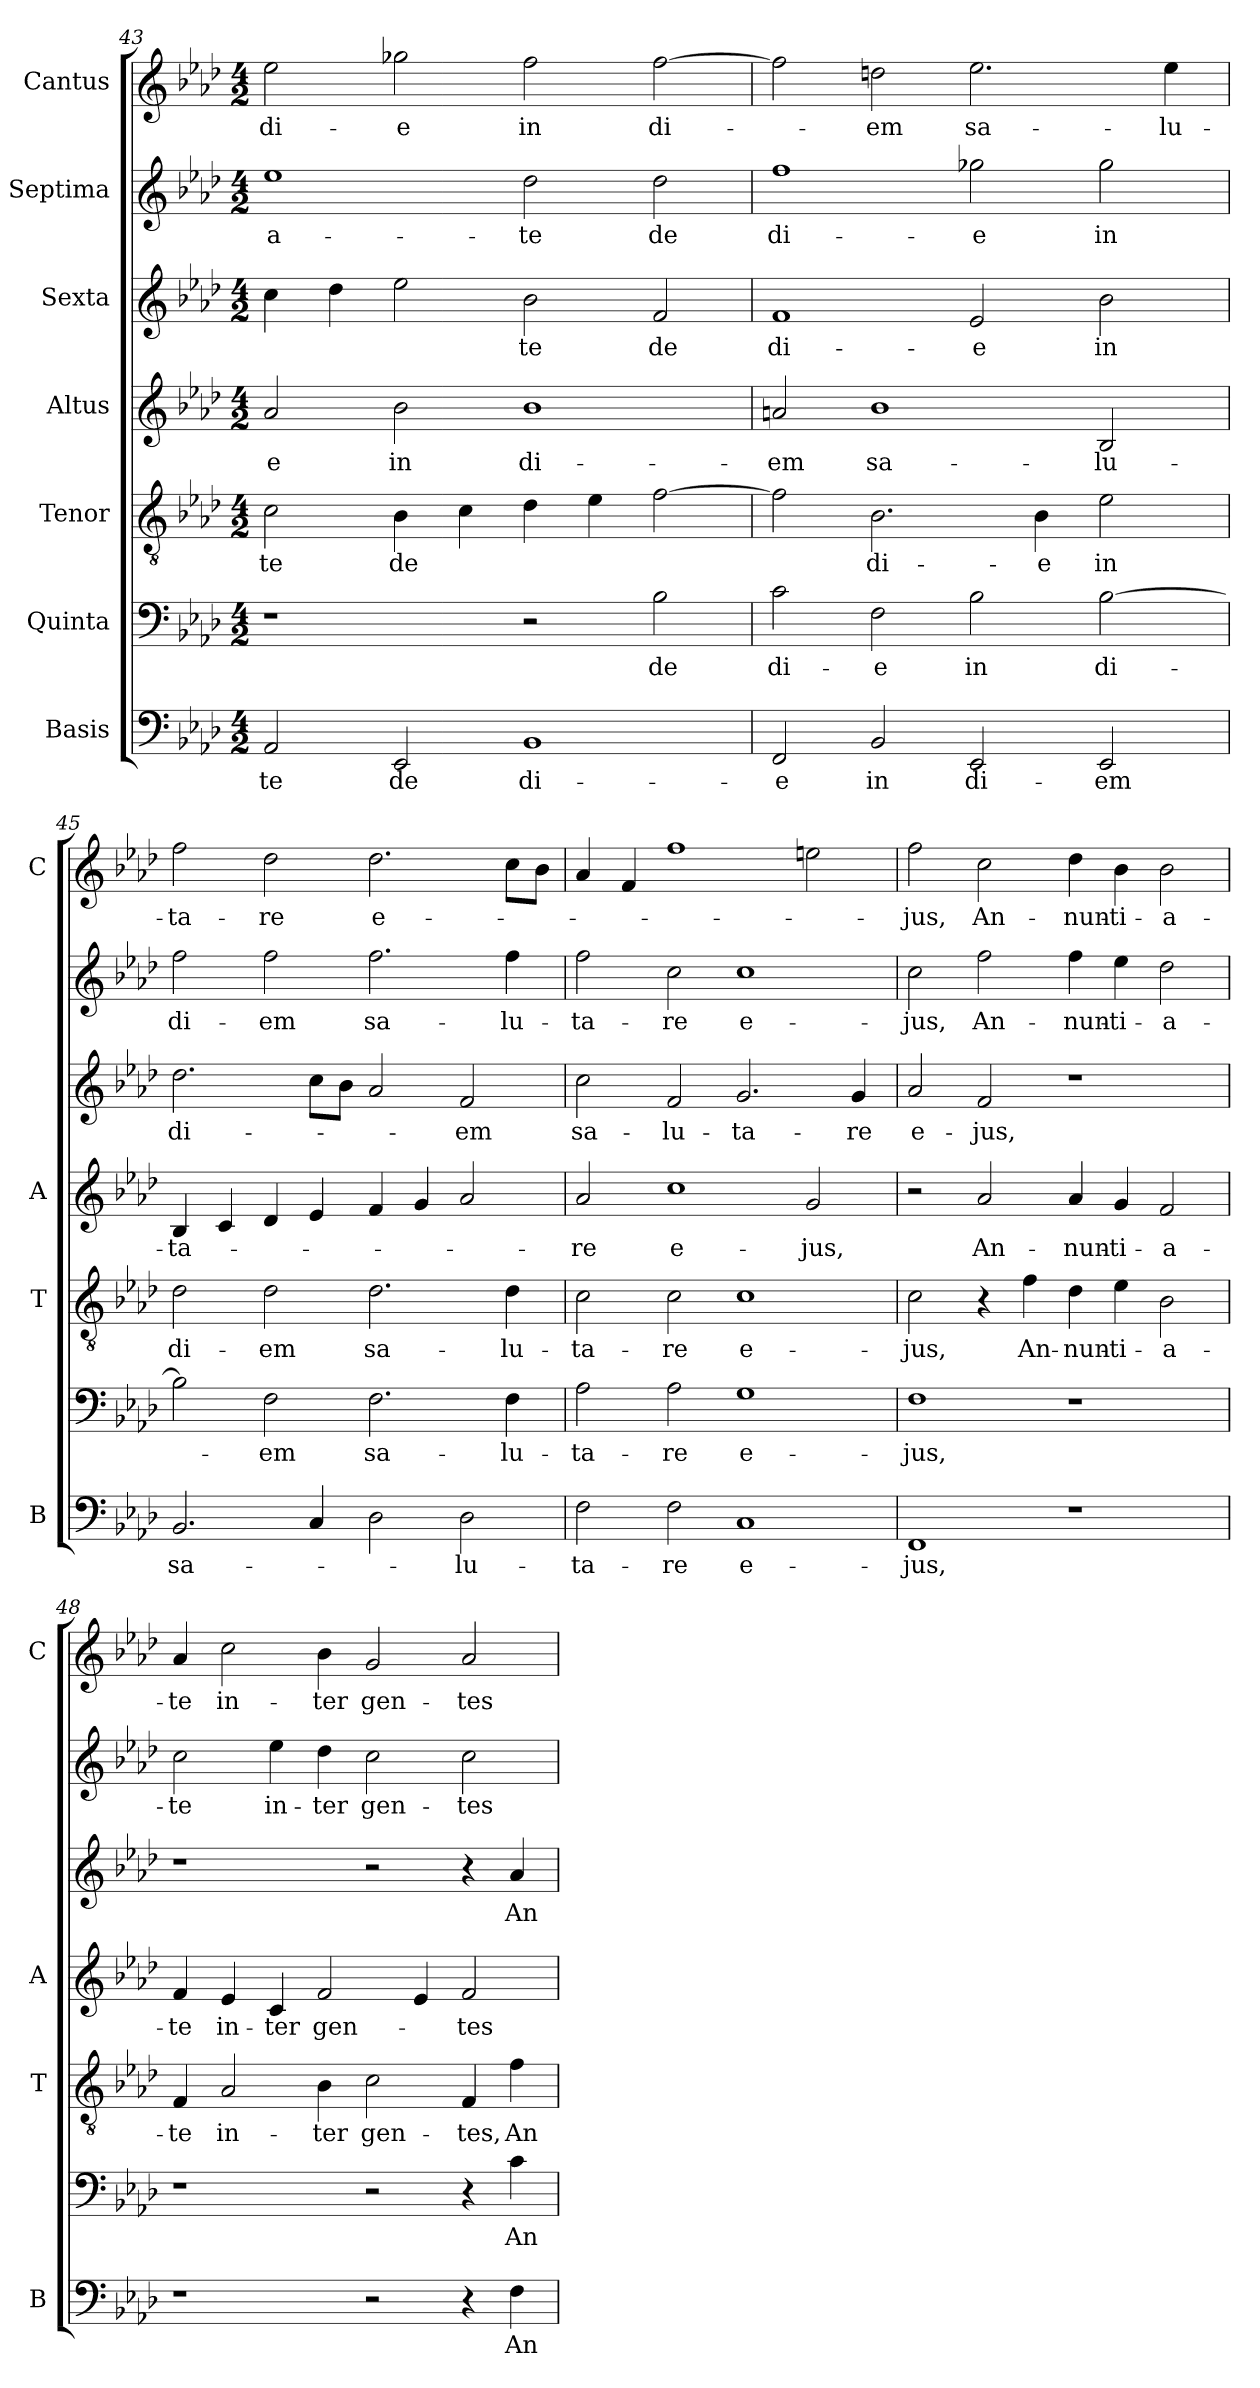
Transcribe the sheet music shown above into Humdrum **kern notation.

**kern	**text	**kern	**text	**kern	**text	**kern	**text	**kern	**text	**kern	**text	**kern	**text
*part7	*part7	*part6	*part6	*part5	*part5	*part4	*part4	*part3	*part3	*part2	*part2	*part1	*part1
*staff7	*staff7	*staff6	*staff6	*staff5	*staff5	*staff4	*staff4	*staff3	*staff3	*staff2	*staff2	*staff1	*staff1
*I"Basis	*	*I"Quinta	*	*I"Tenor	*	*I"Altus	*	*I"Sexta	*	*I"Septima	*	*I"Cantus	*
*I'B	*	*	*	*I'T	*	*I'A	*	*	*	*	*	*I'C	*
*clefF4	*	*clefF4	*	*clefGv2	*	*clefG2	*	*clefG2	*	*clefG2	*	*clefG2	*
*k[b-e-a-d-]	*	*k[b-e-a-d-]	*	*k[b-e-a-d-]	*	*k[b-e-a-d-]	*	*k[b-e-a-d-]	*	*k[b-e-a-d-]	*	*k[b-e-a-d-]	*
*A-:	*	*A-:	*	*A-:	*	*A-:	*	*A-:	*	*A-:	*	*A-:	*
*M4/2	*	*M4/2	*	*M4/2	*	*M4/2	*	*M4/2	*	*M4/2	*	*M4/2	*
=43	=43	=43	=43	=43	=43	=43	=43	=43	=43	=43	=43	=43	=43
!	!LO:LY:b	!	!	!	!LO:LY:b	!	!LO:LY:b	!	!	!	!LO:LY:b	!	!LO:LY:b
2AA-/	-te	1r	.	2c\	-te	2a-/	-e	4cc\	.	1ee-	-a-	2ee-\	di-
.	.	.	.	.	.	.	.	4dd-\	.	.	.	.	.
!	!LO:LY:b	!	!	!	!LO:LY:b	!	!LO:LY:b	!	!	!	!	!	!LO:LY:b
2EE-/	de	.	.	4B-\	de	2b-\	in	2ee-\	.	.	.	2gg-X\	-e
.	.	.	.	4c\	.	.	.	.	.	.	.	.	.
!	!LO:LY:b	!	!	!	!	!	!LO:LY:b	!	!LO:LY:b	!	!LO:LY:b	!	!LO:LY:b
1BB-	di-	2r	.	4d-\	.	1b-	di-	2b-\	-te	2dd-\	-te	2ff\	in
.	.	.	.	4e-\	.	.	.	.	.	.	.	.	.
!	!	!	!LO:LY:b	!	!	!	!	!	!LO:LY:b	!	!LO:LY:b	!	!LO:LY:b
.	.	2B-\	de	[2f\	.	.	.	2f/	de	2dd-\	de	[2ff\	di-
=44	=44	=44	=44	=44	=44	=44	=44	=44	=44	=44	=44	=44	=44
!	!LO:LY:b	!	!LO:LY:b	!	!	!	!LO:LY:b	!	!LO:LY:b	!	!LO:LY:b	!	!
2FF/	-e	2c\	di-	2f\]	.	2an/	-em	1f	di-	1ff	di-	2ff\]	.
!	!LO:LY:b	!	!LO:LY:b	!	!LO:LY:b	!	!LO:LY:b	!	!	!	!	!	!LO:LY:b
2BB-/	in	2F\	-e	2.B-\	di-	1b-	sa-	.	.	.	.	2ddn\	-em
!	!LO:LY:b	!	!LO:LY:b	!	!	!	!	!	!LO:LY:b	!	!LO:LY:b	!	!LO:LY:b
2EE-/	di-	2B-\	in	.	.	.	.	2e-/	-e	2gg-X\	-e	2.ee-\	sa-
!	!	!	!	!	!LO:LY:b	!	!	!	!	!	!	!	!
.	.	.	.	4B-\	-e	.	.	.	.	.	.	.	.
!	!LO:LY:b	!	!LO:LY:b	!	!LO:LY:b	!	!LO:LY:b	!	!LO:LY:b	!	!LO:LY:b	!	!
2EE-/	-em	[2B-\	di-	2e-\	in	2B-/	-lu-	2b-\	in	2gg-\	in	.	.
!	!	!	!	!	!	!	!	!	!	!	!	!	!LO:LY:b
.	.	.	.	.	.	.	.	.	.	.	.	4ee-\	-lu-
=45	=45	=45	=45	=45	=45	=45	=45	=45	=45	=45	=45	=45	=45
!	!LO:LY:b	!	!	!	!LO:LY:b	!	!LO:LY:b	!	!LO:LY:b	!	!LO:LY:b	!	!LO:LY:b
2.BB-/	sa-	2B-\]	.	2d-\	di-	4B-/	-ta-	2.dd-\	di-	2ff\	di-	2ff\	-ta-
.	.	.	.	.	.	4c/	.	.	.	.	.	.	.
!	!	!	!LO:LY:b	!	!LO:LY:b	!	!	!	!	!	!LO:LY:b	!	!LO:LY:b
.	.	2F\	-em	2d-\	-em	4d-/	.	.	.	2ff\	-em	2dd-\	-re
4C/	.	.	.	.	.	4e-/	.	8cc\L	.	.	.	.	.
.	.	.	.	.	.	.	.	8b-\J	.	.	.	.	.
!	!	!	!LO:LY:b	!	!LO:LY:b	!	!	!	!	!	!LO:LY:b	!	!LO:LY:b
2D-\	.	2.F\	sa-	2.d-\	sa-	4f/	.	2a-/	.	2.ff\	sa-	2.dd-\	e-
.	.	.	.	.	.	4g/	.	.	.	.	.	.	.
!	!LO:LY:b	!	!	!	!	!	!	!	!LO:LY:b	!	!	!	!
2D-\	-lu-	.	.	.	.	2a-/	.	2f/	-em	.	.	.	.
!	!	!	!LO:LY:b	!	!LO:LY:b	!	!	!	!	!	!LO:LY:b	!	!
.	.	4F\	-lu-	4d-\	-lu-	.	.	.	.	4ff\	-lu-	8cc\L	.
.	.	.	.	.	.	.	.	.	.	.	.	8b-\J	.
!!LO:LB:g=z
=46	=46	=46	=46	=46	=46	=46	=46	=46	=46	=46	=46	=46	=46
!	!LO:LY:b	!	!LO:LY:b	!	!LO:LY:b	!	!LO:LY:b	!	!LO:LY:b	!	!LO:LY:b	!	!
2F\	-ta-	2A-\	-ta-	2c\	-ta-	2a-/	-re	2cc\	sa-	2ff\	-ta-	4a-/	.
.	.	.	.	.	.	.	.	.	.	.	.	4f/	.
!	!LO:LY:b	!	!LO:LY:b	!	!LO:LY:b	!	!LO:LY:b	!	!LO:LY:b	!	!LO:LY:b	!	!
2F\	-re	2A-\	-re	2c\	-re	1cc	e-	2f/	-lu-	2cc\	-re	1ff	.
!	!LO:LY:b	!	!LO:LY:b	!	!LO:LY:b	!	!	!	!LO:LY:b	!	!LO:LY:b	!	!
1C	e-	1G	e-	1c	e-	.	.	2.g/	-ta-	1cc	e-	.	.
!	!	!	!	!	!	!	!LO:LY:b	!	!	!	!	!	!
.	.	.	.	.	.	2g/	-jus,	.	.	.	.	2een\	.
!	!	!	!	!	!	!	!	!	!LO:LY:b	!	!	!	!
.	.	.	.	.	.	.	.	4g/	-re	.	.	.	.
=47	=47	=47	=47	=47	=47	=47	=47	=47	=47	=47	=47	=47	=47
!	!LO:LY:b	!	!LO:LY:b	!	!LO:LY:b	!	!	!	!LO:LY:b	!	!LO:LY:b	!	!LO:LY:b
1FF	-jus,	1F	-jus,	2c\	-jus,	2r	.	2a-/	e-	2cc\	-jus,	2ff\	-jus,
!	!	!	!	!	!	!	!LO:LY:b	!	!LO:LY:b	!	!LO:LY:b	!	!LO:LY:b
.	.	.	.	4r	.	2a-/	An-	2f/	-jus,	2ff\	An-	2cc\	An-
!	!	!	!	!	!LO:LY:b	!	!	!	!	!	!	!	!
.	.	.	.	4f\	An-	.	.	.	.	.	.	.	.
!	!	!	!	!	!LO:LY:b	!	!LO:LY:b	!	!	!	!LO:LY:b	!	!LO:LY:b
1r	.	1r	.	4d-\	-nun-	4a-/	-nun-	1r	.	4ff\	-nun-	4dd-\	-nun-
!	!	!	!	!	!LO:LY:b	!	!LO:LY:b	!	!	!	!LO:LY:b	!	!LO:LY:b
.	.	.	.	4e-\	-ti-	4g/	-ti-	.	.	4ee-\	-ti-	4b-\	-ti-
!	!	!	!	!	!LO:LY:b	!	!LO:LY:b	!	!	!	!LO:LY:b	!	!LO:LY:b
.	.	.	.	2B-\	-a-	2f/	-a-	.	.	2dd-\	-a-	2b-\	-a-
=48	=48	=48	=48	=48	=48	=48	=48	=48	=48	=48	=48	=48	=48
!	!	!	!	!	!LO:LY:b	!	!LO:LY:b	!	!	!	!LO:LY:b	!	!LO:LY:b
1r	.	1r	.	4F/	-te	4f/	-te	1r	.	2cc\	-te	4a-/	-te
!	!	!	!	!	!LO:LY:b	!	!LO:LY:b	!	!	!	!	!	!LO:LY:b
.	.	.	.	2A-/	in-	4e-/	in-	.	.	.	.	2cc\	in-
!	!	!	!	!	!	!	!LO:LY:b	!	!	!	!LO:LY:b	!	!
.	.	.	.	.	.	4c/	-ter	.	.	4ee-\	in-	.	.
!	!	!	!	!	!LO:LY:b	!	!LO:LY:b	!	!	!	!LO:LY:b	!	!LO:LY:b
.	.	.	.	4B-\	-ter	2f/	gen-	.	.	4dd-\	-ter	4b-\	-ter
!	!	!	!	!	!LO:LY:b	!	!	!	!	!	!LO:LY:b	!	!LO:LY:b
2r	.	2r	.	2c\	gen-	.	.	2r	.	2cc\	gen-	2g/	gen-
.	.	.	.	.	.	4e-/	.	.	.	.	.	.	.
!	!	!	!	!	!LO:LY:b	!	!LO:LY:b	!	!	!	!LO:LY:b	!	!LO:LY:b
4r	.	4r	.	4F/	-tes,	2f/	-tes	4r	.	2cc\	-tes	2a-/	-tes
!	!LO:LY:b	!	!LO:LY:b	!	!LO:LY:b	!	!	!	!LO:LY:b	!	!	!	!
4F\	An-	4c\	An-	4f\	An-	.	.	4a-/	An-	.	.	.	.
=	=	=	=	=	=	=	=	=	=	=	=	=	=
*-	*-	*-	*-	*-	*-	*-	*-	*-	*-	*-	*-	*-	*-
